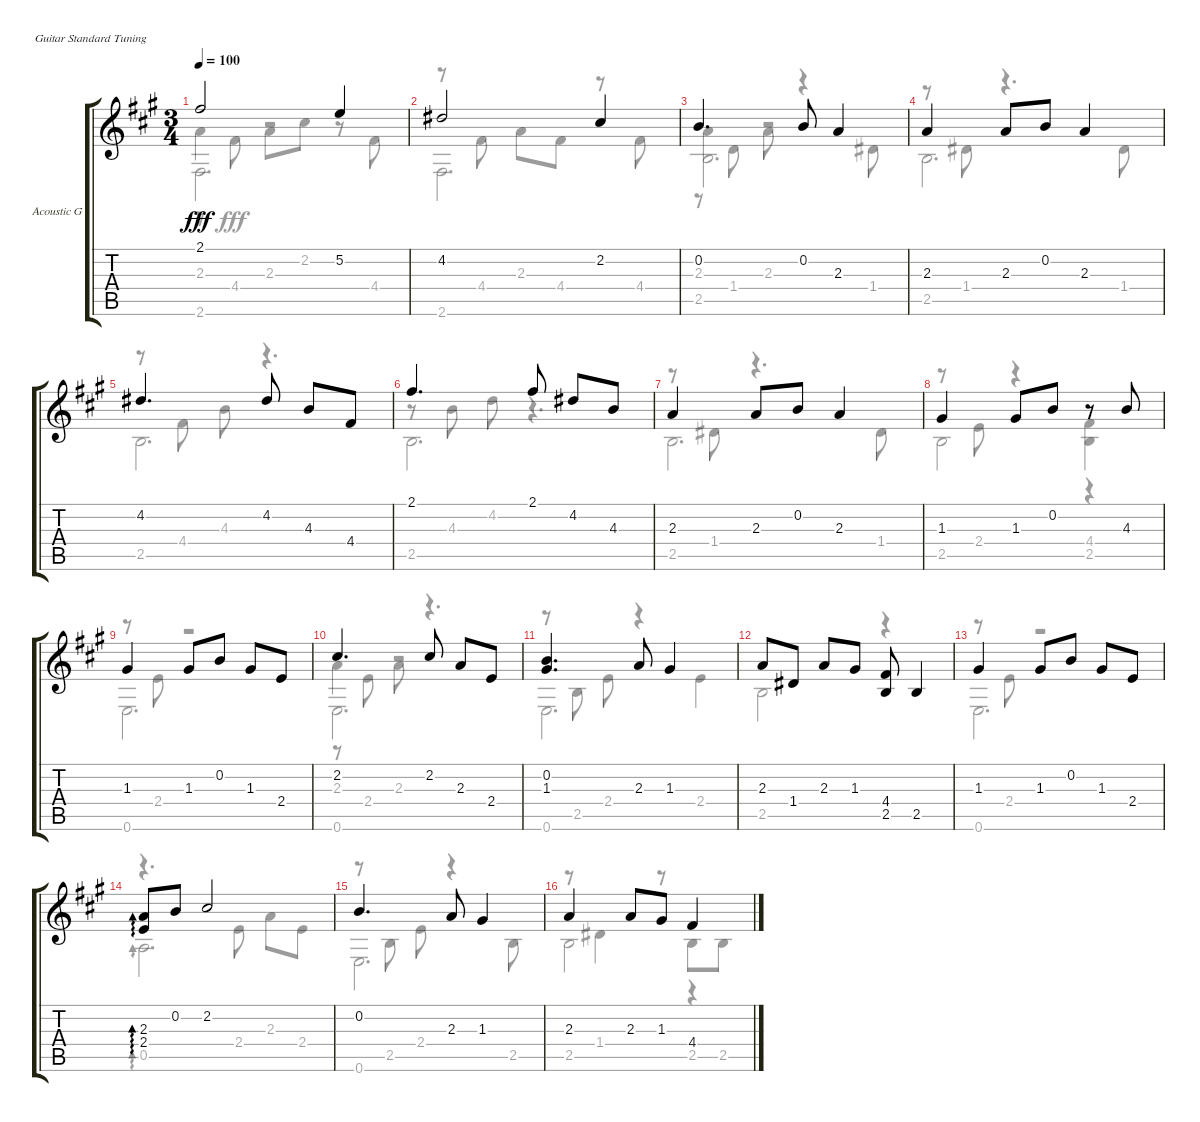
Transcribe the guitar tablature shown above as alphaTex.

\bracketExtendMode groupsimilarinstruments
\firstSystemTrackNameOrientation horizontal
\otherSystemsTrackNameOrientation horizontal
\track ("Acoustic Guitar " "Acoustic G") {instrument acousticguitarsteel}
\staff {score tabs}
\tuning (E4 B3 G3 D3 A2 E2)
\voice
\ts (3 4)
\tempo 100
\clef g2
\ks a
2.1.2{dy fff} 5.2.4 |
4.2.2 2.2.4 |
0.2.4{d} 0.2.8 2.3.4 |
2.3.4 2.3.8 0.2.8 2.3.4 |
4.2.4{d} 4.2.8 4.3.8 4.4.8 |
2.1.4{d} 2.1.8 4.2.8 4.3.8 |
2.3.4 2.3.8 0.2.8 2.3.4 |
1.3.4 1.3.8 0.2.8 r.8 4.3.8 |
1.3.4 1.3.8 0.2.8 1.3.8 2.4.8 |
2.2.4{d} 2.2.8 2.3.8 2.4.8 |
(0.2 1.3).4{d} 2.3.8 1.3.4 |
2.3.8 1.4.8 2.3.8 1.3.8 (4.4 2.5).8 2.5.4 |
1.3.4 1.3.8 0.2.8 1.3.8 2.4.8 |
(2.3 2.4).8{ad 0} 0.2.8 2.2.2 |
0.2.4{d} 2.3.8 1.3.4 |
2.3.4 2.3.8 1.3.8 4.4.4
\voice
\clef g2
\ottava regular
\simile none
\ks a
2.3.4{dy fff} 2.3.8 2.2.8 r.8 4.4.8 |
r.8 4.4.8 2.3.8 4.4.8 r.8 4.4.8 |
2.3.4 2.3.8 r.4 1.4.8 |
r.8 1.4.8 r.4{d} 1.4.8 |
r.8 4.4.8 4.3.8 r.4{d} |
r.8 4.3.8 4.2.8 r.4{d} |
r.8 1.4.8 r.4{d} 1.4.8 |
r.8 2.4.8 r.4 (4.4 2.5).4 |
r.8 2.4.8 r.2 |
2.3.4 2.3.8 r.4{d} |
r.8 2.5.8 2.4.8 r.4 2.4.4 |
2.5.2 r.4 |
r.8 2.4.8 r.2 |
r.4{d ad 0} 2.4.8 2.3.8 2.4.8 |
r.8 2.5.8 2.4.8 r.4 2.5.8 |
r.8 1.4.4 r.8 2.5.8 2.5.8
\voice
\clef g2
\ottava regular
\simile none
\ks a
r.8{dy fff} 4.4.8 r.2 |
2.6.2{d} |
r.8 1.4.8 r.2 |
2.5.2{d} |
2.5.2{d} |
2.5.2{d} |
2.5.2{d} |
2.5.2 r.4 |
0.6.2{d} |
r.8 2.4.8 r.2 |
0.6.2{d} |
|
0.6.2{d} |
0.5.2{d ad 0} |
0.6.2{d} |
2.5.2 r.4
\voice
\clef g2
\ottava regular
\simile none
\ks a
2.6.2{d dy fff} |
|
2.5.2{d} |
|
|
|
|
|
|
0.6.2{d} |
|
|
|
|
|
